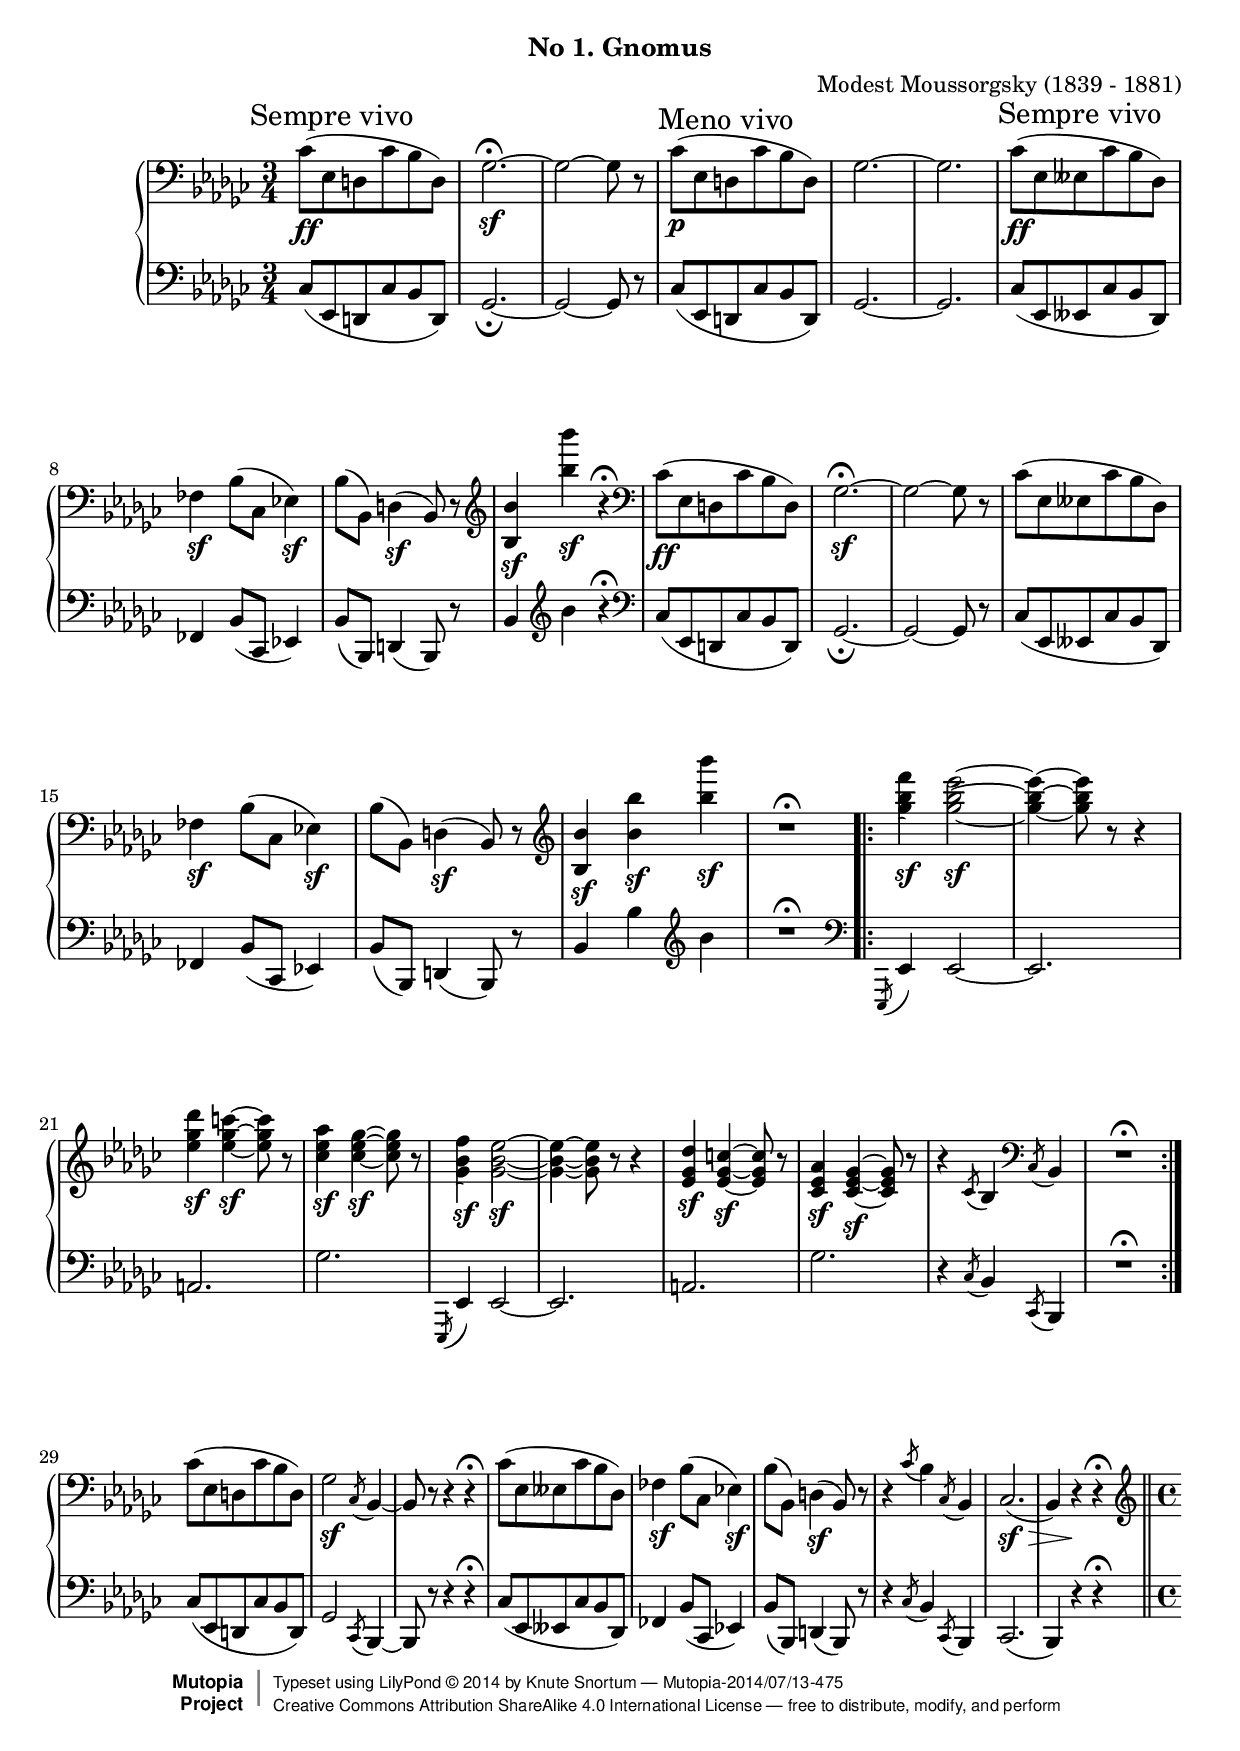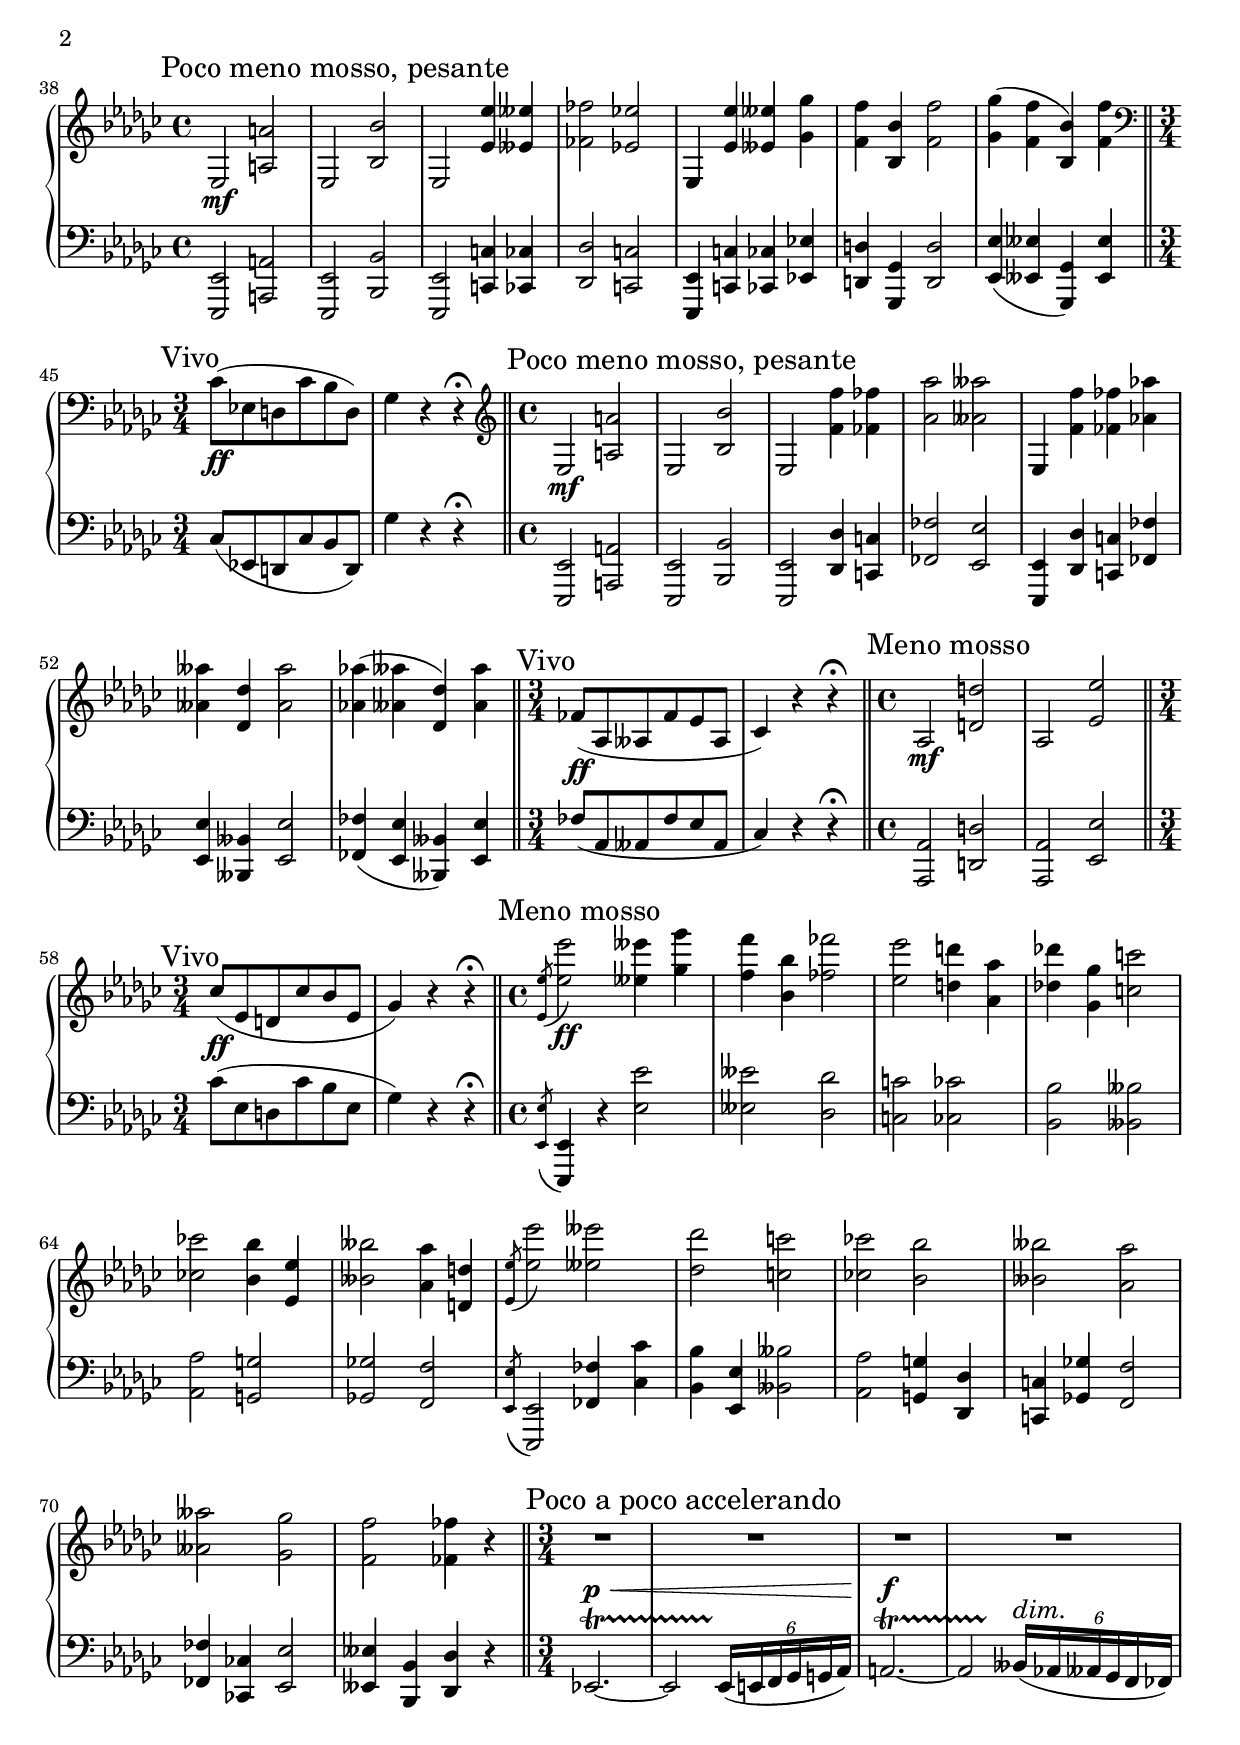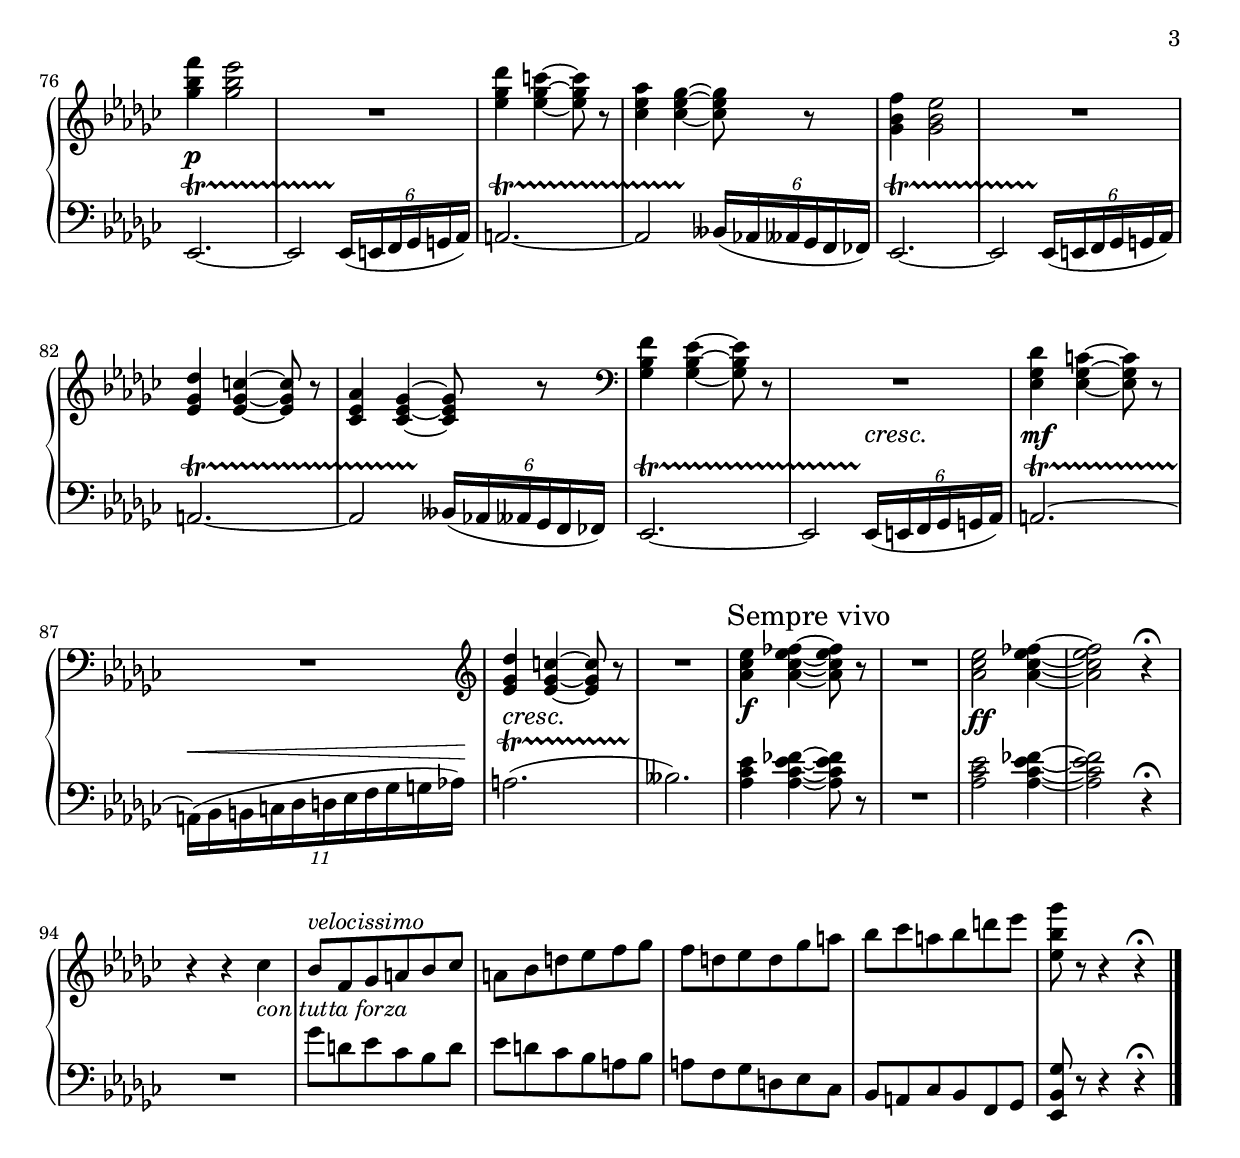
\version "2.18.2"
\language "english"

\header {
  %title        = "No 1. Gnomus"
  composer     = "Modest Moussorgsky (1839 - 1881)"
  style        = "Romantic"
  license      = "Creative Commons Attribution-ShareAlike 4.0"
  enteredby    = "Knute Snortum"
  date         = "1874"
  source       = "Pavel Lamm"

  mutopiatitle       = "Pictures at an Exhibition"
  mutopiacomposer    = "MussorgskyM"
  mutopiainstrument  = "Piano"
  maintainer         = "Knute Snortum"
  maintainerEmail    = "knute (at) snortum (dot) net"
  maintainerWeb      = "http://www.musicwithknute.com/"

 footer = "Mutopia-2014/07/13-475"
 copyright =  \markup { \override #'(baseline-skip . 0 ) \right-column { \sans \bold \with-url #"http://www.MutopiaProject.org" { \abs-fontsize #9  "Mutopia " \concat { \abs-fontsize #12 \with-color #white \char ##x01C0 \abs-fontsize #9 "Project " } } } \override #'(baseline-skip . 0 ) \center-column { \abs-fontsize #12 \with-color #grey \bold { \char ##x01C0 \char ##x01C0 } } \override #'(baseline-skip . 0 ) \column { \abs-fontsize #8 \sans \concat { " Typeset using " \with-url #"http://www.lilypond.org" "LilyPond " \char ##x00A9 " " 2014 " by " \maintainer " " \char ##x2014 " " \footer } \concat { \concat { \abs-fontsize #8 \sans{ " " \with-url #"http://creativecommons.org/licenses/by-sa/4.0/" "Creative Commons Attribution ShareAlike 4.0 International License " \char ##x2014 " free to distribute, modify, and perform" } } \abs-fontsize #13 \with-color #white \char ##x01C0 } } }
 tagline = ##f
}

sempreVivo = {
  \once
  \override Score.RehearsalMark.self-alignment-X = #LEFT
  \mark "Sempre vivo" 
}
menoVivo = {
  \once
  \override Score.RehearsalMark.self-alignment-X = #LEFT
  \mark  "Meno vivo" 
}
pesante = {
  \once
  \override Score.RehearsalMark.self-alignment-X = #LEFT
  \mark  "Poco meno mosso, pesante" 
}
vivo = {
  \once
  \override Score.RehearsalMark.self-alignment-X = #LEFT
  \mark  "Vivo" 
}
menoMosso = {
  \once
  \override Score.RehearsalMark.self-alignment-X = #LEFT
  \mark  "Meno mosso" 
}
pocoAccel = {
  \once
  \override Score.RehearsalMark.self-alignment-X = #LEFT
  \mark "Poco a poco accelerando"
}
veloc = \markup { \italic "velocissimo" }
forza = \markup { \italic "con tutta forza" }
noDash = \override DynamicTextSpanner.dash-period = #-1.0

upper = {
  \time 3/4
  \clef bass
  \sempreVivo 
  | cf'8 ( \ff ef d cf' bf d )
  | gf2. ~ \sf \fermata
  | gf2 ~ gf8 r
  \menoVivo 
  | cf'8 ( \p ef d cf' bf d )
  | gf2. ~
  | gf2.
  \sempreVivo 
  | cf'8 ( \ff ef eff cf' bf df )
  
  \barNumberCheck #8
  
  | ff4 \sf bf8 ( cf ef4 ) \sf
  | bf8 ( bf, ) d4 ( \sf bf,8 ) r
  | \clef treble <bf bf'>4 \sf <bf'' bf'''> \sf r \fermata
  | \clef bass cf'8 ( \ff ef d cf' bf d )
  | gf2. ~ \sf \fermata
  | gf2 ~ gf8 r
  | cf'8 ( ef eff cf' bf df )
  | ff4 \sf bf8 ( cf ef4 ) \sf
  
  \barNumberCheck #16
  
  | bf8 ( bf, ) d4 ( \sf bf,8 ) r
  | \clef treble <bf bf'>4 \sf <bf' bf''> \sf <bf'' bf'''> \sf 
  | R2. \fermataMarkup
  
  \repeat volta 2 {
    | \acciaccatura s8 <gf'' bf'' f'''>4 \sf <gf'' bf'' ef'''>2 ~ \sf
    | q4 ~ q8 r r4 \break
    | <ef'' gf'' df'''>4 \sf <ef'' gf'' c'''> \sf ~ q8 r
    | <cf'' ef'' af''>4 \sf <cf'' ef'' gf''> \sf ~ q8 r
    | \acciaccatura s8 <gf' bf' f''>4 \sf <gf' bf' ef''>2 ~ \sf
    
    \barNumberCheck #24
    
    | q4 ~ q8 r r4
    | <ef' gf' df''>4 \sf <ef' gf' c''> \sf ~ q8 r
    | <cf' ef' af'>4 \sf <cf' ef' gf'> \sf ~ q8 r
    | r4 \acciaccatura cf'8 bf4 \clef bass \acciaccatura cf8 bf,4
    | R2. \fermataMarkup
  }
  \break
  
  \clef bass
  | cf'8 ( ef d cf' bf d )
  | gf2 \sf \acciaccatura cf8 bf,4 ~
  | bf,8 r r4 r4 \fermata
  
  \barNumberCheck #32
  
  | cf'8 ( ef eff cf' bf df )
  | ff4 \sf bf8 ( cf ef4 ) \sf
  | bf8 ( bf, ) d4 ( \sf bf,8 ) r
  | r4 \acciaccatura cf'8 bf4 \acciaccatura cf8 bf,4
  | cf2. \sf \> (
  | bf,4 ) r \! r \fermata \break
  
  \time 4/4
  \clef treble
  \bar "||"
  \pesante 
  | ef2 \mf <a a'>
  | ef2 <bf bf'>
  
  \barNumberCheck #40
  
  | ef2 <ef' ef''>4 <eff' eff''>
  | <ff' ff''>2 <ef' ef''>
  | ef4 <ef' ef''> <eff' eff''> <gf' gf''>
  | <f' f''>4 <bf bf'> <f' f''>2
  | <gf' gf''>4 ( <f' f''> <bf bf'> ) <f' f''> \break
  
  \clef bass
  \time 3/4
  \bar "||"
  \vivo 
  | cf'8 ( \ff ef d cf' bf d )
  | gf4 r r \fermata
  
  \clef treble
  \time 4/4
  \bar "||"
  \pesante 
  | ef2 \mf <a a'>
  
  \barNumberCheck #48
  
  | ef2 <bf bf'>
  | ef2 <f' f''>4 <ff' ff''>
  | <af' af''>2 <aff' aff''>
  | ef4 <f' f''> <ff' ff''> <af' af''>
  | <aff' aff''>4 <df' df''> <aff' aff''>2
  | <af' af''>4 ( <aff' aff''> <df' df''> ) <aff' aff''>
  
  \time 3/4
  \bar "||"
  \vivo 
  | ff'8 \ff ( af aff ff' ef' aff
  | cf'4 ) r r \fermata
  
  \barNumberCheck #56
  
  \time 4/4
  \bar "||"
  \menoMosso 
  | af2 \mf <d' d''>
  | af2 <ef' ef''>
  
  \time 3/4
  \bar "||"
  \vivo 
  | cf''8 \ff ( ef' d' cf'' bf' ef' 
  | gf'4 ) r r \fermata
  
  \time 4/4
  \bar "||"
  \menoMosso 
  | \acciaccatura <ef' ef''>8 <ef'' ef'''>2 \ff
    <eff'' eff'''>4 <gf'' gf'''>
  | <f'' f'''>4 <bf' bf''> <ff'' ff'''>2
  | <ef'' ef'''>2 <d'' d'''>4 <af' af''>
  | <df'' df'''>4 <gf' gf''> <c'' c'''>2
  
  \barNumberCheck #64
  
  | <cf'' cf'''>2 <bf' bf''>4 <ef' ef''>
  | <bff' bff''>2 <af' af''>4 <d' d''>
  | \acciaccatura <ef' ef''>8 <ef'' ef'''>2 <eff'' eff'''>
  | <df'' df'''>2 <c'' c'''>
  | <cf'' cf'''>2 <bf' bf''>
  | <bff' bff''>2 <af' af''>
  | <aff' aff''>2 <gf' gf''>
  | <f' f''>2 <ff' ff''>4 r
  
  \barNumberCheck #72
  
  \time 3/4
  \bar "||"
  \pocoAccel
  | R2. 
  | R2. * 3
  | <gf'' bf'' f'''>4 <gf'' bf'' ef'''>2
  | R2.
  | <ef'' gf'' df'''>4 <ef'' gf'' c'''> ~ q8 r
  | <cf'' ef'' af''>4 <cf'' ef'' gf''> ~ q8 r
  
  \barNumberCheck #80
  
  | <gf' bf' f''>4 <gf' bf' ef''>2
  | R2.
  | <ef' gf' df''>4 <ef' gf' c''> ~ q8 r
  | <cf' ef' af'>4 <cf' ef' gf'> ~ q8 r
  \clef bass
  | <gf bf f'>4 <gf bf ef'> ~ q8 r
  | R2.
  | <ef gf df'>4 <ef gf c'> ~ q8 r
  | R2.
  
  \barNumberCheck #88
  
  \clef treble
  | <ef' gf' df''>4 <ef' gf' c''> ~ q8 r
  | R2.
  \sempreVivo
  | <af' cf'' ef''>4 \f <af' cf'' ef'' ff''> ~ q8 r
  | R2.
  | <af' cf'' ef''>2 \ff <af' cf'' ef'' ff''>4 ~
  | q2 r4 \fermata
  \relative c'' {
    | r4 r cf _ \forza
    | bf8 ^ \veloc f gf a bf cf
    
    \barNumberCheck #96
    
    | a8 bf d ef f gf
    | f8 d ef d gf a
    | bf8 cf a bf d ef
    | <gf bf, ef,>8 r r4 r \fermata
    | \bar "|."
  }
}

lower = {
  \time 3/4
  \clef bass
  
  | cf8 ( ef, d, cf bf, d, )
  | gf,2. ~ _ \fermata
  | gf,2 ~ gf,8 r
  | cf8 ( ef, d, cf bf, d, )
  | gf,2. ~
  | gf,2.
  | cf8 ( ef, eff, cf bf, df, )
  
  \barNumberCheck #8
  
  | ff,4 bf,8 ( cf, ef,4 )
  | bf,8 ( bf,, ) d,4 ( bf,,8 ) r
  | bf,4 \clef treble bf' r \fermata
  | \clef bass cf8 ( ef, d, cf bf, d, )
  | gf,2. ~ _ \fermata
  | gf,2 ~ gf,8 r
  | cf8 ( ef, eff, cf bf, df, )
  | ff,4 bf,8 ( cf, ef,4 )
  
  \barNumberCheck #16
  
  | bf,8 ( bf,, ) d,4 ( bf,,8 ) r
  | bf,4 bf \clef treble bf'
  | R2. \fermataMarkup 
  \clef bass
  
  \repeat volta 2 {
    | \acciaccatura ef,,8 ef,4 ef,2 ~
    | ef,2.
    | a,2.
    | gf2.
    | \acciaccatura ef,,8 ef,4 ef,2 ~
    
    \barNumberCheck #24
    
    | ef,2.
    | a,2.
    | gf2.
    | r4 \acciaccatura cf8 bf,4 \acciaccatura cf,8 bf,,4
    | R2. \fermataMarkup
  }
  
  | cf8 ( ef, d, cf bf, d, )
  | gf,2 \acciaccatura cf,8 bf,,4 ~
  | bf,,8 r r4 r \fermata
  
  \barNumberCheck #32
  
  | cf8 ( ef, eff, cf bf, df, )
  | ff,4 bf,8 ( cf, ef,4 )
  | bf,8 ( bf,, ) d,4 ( bf,,8 ) r
  | r4 \acciaccatura cf8 bf,4 \acciaccatura cf,8 bf,,4
  | cf,2. (
  | bf,,4 ) r r \fermata 
  
  \time 4/4
  | <ef, ef,,>2 <a, a,,>
  | <ef, ef,,>2 <bf, bf,,>
  
  \barNumberCheck #40
  
  | <ef, ef,,>2 <c c,>4 <cf cf,>
  | <df df,>2 <c c,>
  | <ef, ef,,>4 <c c,> <cf cf,> <ef ef,>
  | <d d,>4 <gf, gf,,> <d d,>2
  | <ef ef,>4 ( <eff eff,> <gf, gf,,> ) <eff eff,>
  
  \time 3/4
  | cf8 ( ef, d, cf bf, d, )
  | gf4 r r \fermata
  
  \time 4/4
  | <ef, ef,,>2 <a, a,,>
  
  \barNumberCheck #48
  
  | <ef, ef,,>2 <bf, bf,,>
  | <ef, ef,,>2 <df df,>4 <c c,>
  | <ff ff,>2 <ef ef,>
  | <ef, ef,,>4 <df df,> <c c,> <ff ff,>
  | <ef ef,>4 <bff, bff,,> <ef ef,>2
  | <ff ff,>4 ( <ef ef,> <bff, bff,,> ) <ef ef,>
  
  \time 3/4
  | ff8 ( af, aff, ff ef aff,
  | cf4 ) r r \fermata
  
  \barNumberCheck #56
  
  \time 4/4
  | <af, af,,>2 <d d,>
  | <af, af,,>2 <ef ef,>
  
  \time 3/4
  | cf'8 ( ef d cf' bf ef 
  | gf4 ) r r \fermata
  
  \time 4/4
  | \acciaccatura <ef ef,>8 <ef, ef,,>4 r <ef' ef>2
  | <eff' eff>2 <df' df>
  | <c' c>2 <cf cf'>
  | <bf bf,>2 <bff bff,>
  
  \barNumberCheck #64
  
  | <af af,>2 <g g,>
  | <gf gf,>2 <f f,>
  | \acciaccatura <ef ef,>8 <ef, ef,,>2 <ff ff,>4 <cf cf'>
  | <bf bf,>4 <ef ef,> <bff bff,>2
  | <af af,>2 <g g,>4 <df df,>
  | <c c,>4 <gf gf,> <f f,>2
  | <ff ff,>4 <cf cf,> <ef ef,>2
  | <eff eff,>4 <bf, bf,,> <df df,> r
  
  \barNumberCheck #72
  
  \time 3/4
  | ef,2. ^ \p \startTrillSpan ^ \< ~
  | ef,2 \tuplet 6/4 { 
    ef,16 \stopTrillSpan ( [ e, f, gf, g, af, \! ] ) 
  }
  | a,2. ^ \f \startTrillSpan ~
  | a,2 \tuplet 6/4 {
    bff,16 ^ \dim \stopTrillSpan ( [ af, aff, gf, f, ff, ] )
  }
  | ef,2. ^ \p \startTrillSpan  ~
  | ef,2 \tuplet 6/4 { 
    ef,16 \stopTrillSpan ( [ e, f, gf, g, af, ] ) 
  }
  | a,2. \startTrillSpan ~
  | a,2 \tuplet 6/4 {
    bff,16 \stopTrillSpan ( [ af, aff, gf, f, ff, ] )
  }
  
  \barNumberCheck #80
  
  | ef,2. \startTrillSpan  ~
  | ef,2 \tuplet 6/4 { 
    ef,16 \stopTrillSpan ( [ e, f, gf, g, af, ] ) 
  }
  | a,2. \startTrillSpan ~
  | a,2 \tuplet 6/4 {
    bff,16 \stopTrillSpan ( [ af, aff, gf, f, ff, ] )
  }
  | ef,2. \startTrillSpan  ~
  | ef,2 \tuplet 6/4 { 
    ef,16 ^ \cresc \stopTrillSpan ( [ e, f, gf, g, af, ] ) 
  }
  | a,2. ^ \mf \startTrillSpan ~
  | \tuplet 11/12 {  
    a,16 ^ \< \stopTrillSpan ( [ bf, b, c df d ef f gf g af \! ] ) 
  }
  
  \barNumberCheck #88
  
  | a2. ^ \cresc \startTrillSpan (
  | bff2. ) \stopTrillSpan
  | <af cf' ef'>4 \! <af cf' ef' ff'> ~ q8 r
  | R2.
  | <af cf' ef'>2 <af cf' ef' ff'>4 ~
  | q2 r4 \fermata
  \relative c'' {
    | R2.
    | gf8 d ef cf bf d
    
    \barNumberCheck #96
    
    | ef8 d cf bf a bf
    | a8 f gf d ef cf
    | bf8 a cf bf f gf
    | <ef bf' gf'>8 r r4 r \fermata
  }
}

global = {
  \key ef \minor
  \accidentalStyle piano
  \noDash
}

\bookpart {
  \header {
    subtitle = "No 1. Gnomus"
  }
  \score {
    \new PianoStaff 
    <<
      \new Staff = "up" {
        \global
        \upper
      }
      \new Staff = "down" {
        \global
        \lower
      }
    >>
    \layout {
    }
    \midi {
      \tempo 4 = 88
    }
  }
}